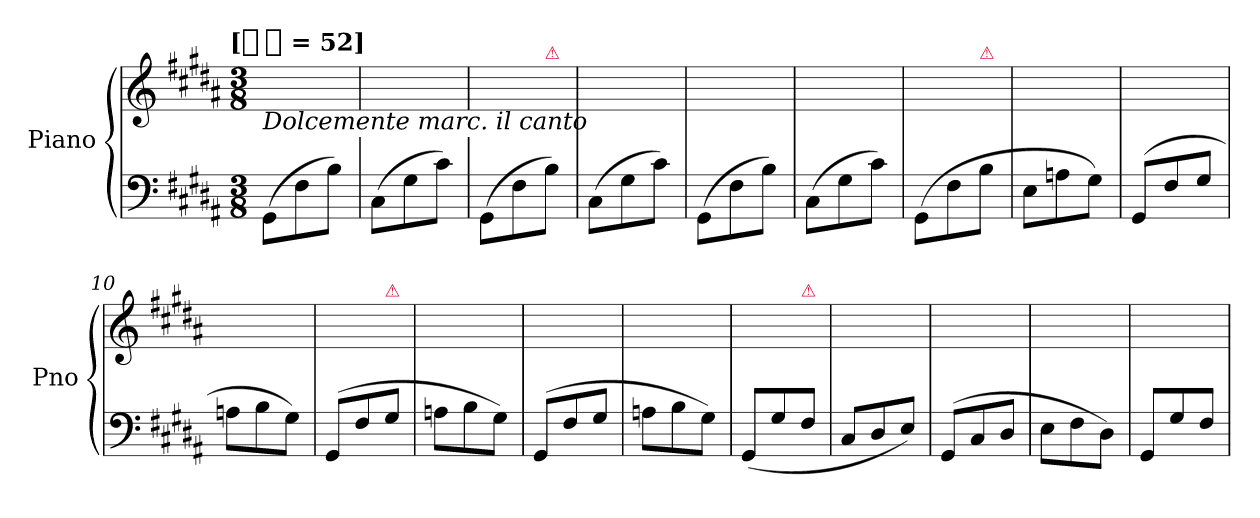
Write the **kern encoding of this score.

**kern	**kern
*part1	*part1
*staff2	*staff1
*I"Piano	*
*I'Pno	*
*clefF4	*clefG2
*k[f#c#g#d#a#]	*k[f#c#g#d#a#]
*B:	*B:
!!LO:TX:omd:t=[[quarter-dot] = 52]
*M3/8	*M3/8
*MM78	*MM78
=1	=1
!	!LO:TX:b:i:t=Dolcemente marc. il canto
(8GG#L	8ryy
8F#	8ryy
8BJ)	8ryy
=2	=2
(8C#L	8ryy
8G#	4ryy
8c#J)	.
=3	=3
(8GG#L	4ryy
8F#	.
!	!LO:TX:a:color=crimson:t=⚠
8BJ)	8ryy
=4	=4
(8C#L	8ryy
8G#	4ryy
8c#J)	.
=5	=5
(8GG#L	8ryy
8F#	8ryy
8BJ)	8ryy
=6	=6
(8C#L	8ryy
8G#	4ryy
8c#J)	.
=7	=7
(8GG#L	4ryy
8F#	.
!	!LO:TX:a:color=crimson:t=⚠
8BJ	8ryy
=8	=8
8EL	8ryy
8An	4ryy
8G#J)	.
=9	=9
(8GG#L	8ryy
8F#	8ryy
8G#J	8ryy
=10	=10
8AnL	8ryy
8B	4ryy
8G#J)	.
=11	=11
(8GG#L	4ryy
8F#	.
!	!LO:TX:a:color=crimson:t=⚠
8G#J	8ryy
=12	=12
8AnL	8ryy
8B	4ryy
8G#J)	.
=13	=13
(8GG#/L	8ryy
8F#/	8ryy
8G#/J	8ryy
=14	=14
8AnL	8ryy
8B	4ryy
8G#J)	.
=15	=15
(8GG#/L	4ryy
8G#/	.
!	!LO:TX:a:color=crimson:t=⚠
8F#/J	8ryy
=16	=16
8C#/L	8ryy
8D#/	4ryy
8E/J)	.
=17	=17
(8GG#L	8ryy
8C#	8ryy
8D#J	8ryy
=18	=18
8EL	8ryy
8F#	4ryy
8D#J)	.
=19	=19
8GG#L	4ryy
8G#	.
8F#J	8ryy
=	=
*-	*-
